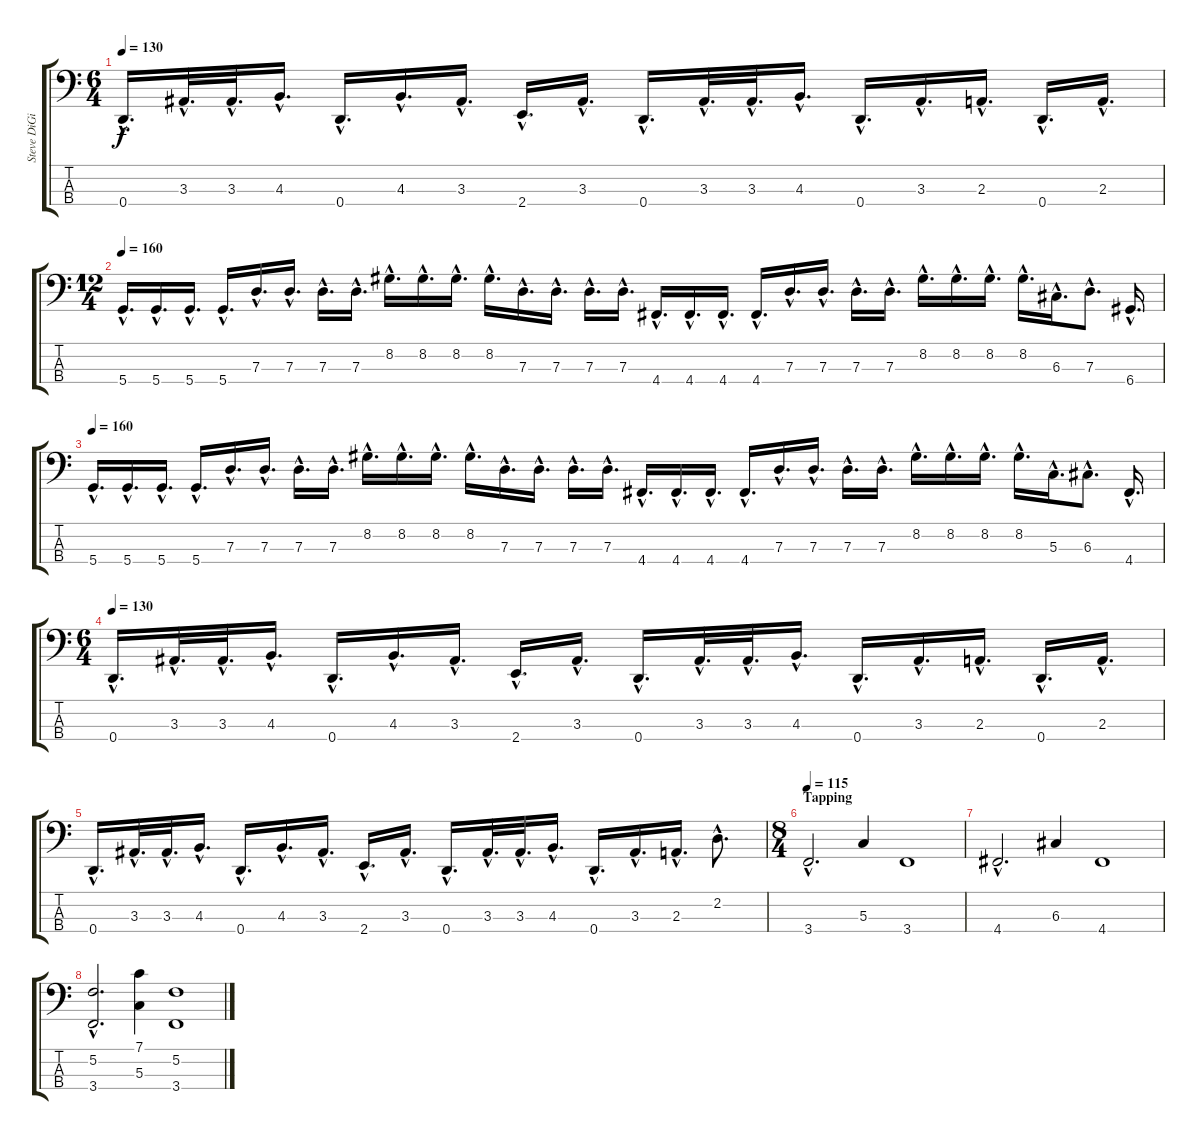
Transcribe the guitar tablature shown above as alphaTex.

\track ("Steve DiGiorgio" "Steve DiGi") {instrument electricbassfinger}
\staff {score tabs}
\tuning (F2 C2 G1 D1) {hide}
\ts (6 4)
\tempo 130
\clef f4
\ks c
0.4{hac}.16{d dy f} 3.3{hac}.32{d} 3.3{hac}.32{d} 4.3{hac}.16{d} 0.4{hac}.16{d} 4.3{hac}.16{d} 3.3{hac}.16{d} 2.4{hac}.16{d} 3.3{hac}.16{d} 0.4{hac}.16{d} 3.3{hac}.32{d} 3.3{hac}.32{d} 4.3{hac}.16{d} 0.4{hac}.16{d} 3.3{hac}.16{d} 2.3{hac}.16{d} 0.4{hac}.16{d} 2.3{hac}.16{d} |
\ts (12 4)
\tempo 160
5.4{hac}.16{d} 5.4{hac}.16{d} 5.4{hac}.16{d} 5.4{hac}.16{d} 7.3{hac}.16{d} 7.3{hac}.16{d} 7.3{hac}.16{d} 7.3{hac}.16{d} 8.2{hac}.16{d} 8.2{hac}.16{d} 8.2{hac}.16{d} 8.2{hac}.16{d} 7.3{hac}.16{d} 7.3{hac}.16{d} 7.3{hac}.16{d} 7.3{hac}.16{d} 4.4{hac}.16{d} 4.4{hac}.16{d} 4.4{hac}.16{d} 4.4{hac}.16{d} 7.3{hac}.16{d} 7.3{hac}.16{d} 7.3{hac}.16{d} 7.3{hac}.16{d} 8.2{hac}.16{d} 8.2{hac}.16{d} 8.2{hac}.16{d} 8.2{hac}.16{d} 6.3{hac}.16{d} 7.3{hac}.8{d} 6.4{hac}.16{d} |
\tempo 160
5.4{hac}.16{d} 5.4{hac}.16{d} 5.4{hac}.16{d} 5.4{hac}.16{d} 7.3{hac}.16{d} 7.3{hac}.16{d} 7.3{hac}.16{d} 7.3{hac}.16{d} 8.2{hac}.16{d} 8.2{hac}.16{d} 8.2{hac}.16{d} 8.2{hac}.16{d} 7.3{hac}.16{d} 7.3{hac}.16{d} 7.3{hac}.16{d} 7.3{hac}.16{d} 4.4{hac}.16{d} 4.4{hac}.16{d} 4.4{hac}.16{d} 4.4{hac}.16{d} 7.3{hac}.16{d} 7.3{hac}.16{d} 7.3{hac}.16{d} 7.3{hac}.16{d} 8.2{hac}.16{d} 8.2{hac}.16{d} 8.2{hac}.16{d} 8.2{hac}.16{d} 5.3{hac}.16{d} 6.3{hac}.8{d} 4.4{hac}.16{d} |
\ts (6 4)
\tempo 130
0.4{hac}.16{d} 3.3{hac}.32{d} 3.3{hac}.32{d} 4.3{hac}.16{d} 0.4{hac}.16{d} 4.3{hac}.16{d} 3.3{hac}.16{d} 2.4{hac}.16{d} 3.3{hac}.16{d} 0.4{hac}.16{d} 3.3{hac}.32{d} 3.3{hac}.32{d} 4.3{hac}.16{d} 0.4{hac}.16{d} 3.3{hac}.16{d} 2.3{hac}.16{d} 0.4{hac}.16{d} 2.3{hac}.16{d} |
0.4{hac}.16{d} 3.3{hac}.32{d} 3.3{hac}.32{d} 4.3{hac}.16{d} 0.4{hac}.16{d} 4.3{hac}.16{d} 3.3{hac}.16{d} 2.4{hac}.16{d} 3.3{hac}.16{d} 0.4{hac}.16{d} 3.3{hac}.32{d} 3.3{hac}.32{d} 4.3{hac}.16{d} 0.4{hac}.16{d} 3.3{hac}.16{d} 2.3{hac}.16{d} 2.2{hac}.8{d} |
\ts (8 4)
\section ("" "Tapping")
\tempo 115
3.4{hac}.2{d} 5.3.4 3.4.1 |
4.4{hac}.2{d} 6.3.4 4.4.1 |
(5.2{hac} 3.4{hac}).2{d} (7.1 5.3).4 (5.2 3.4).1
